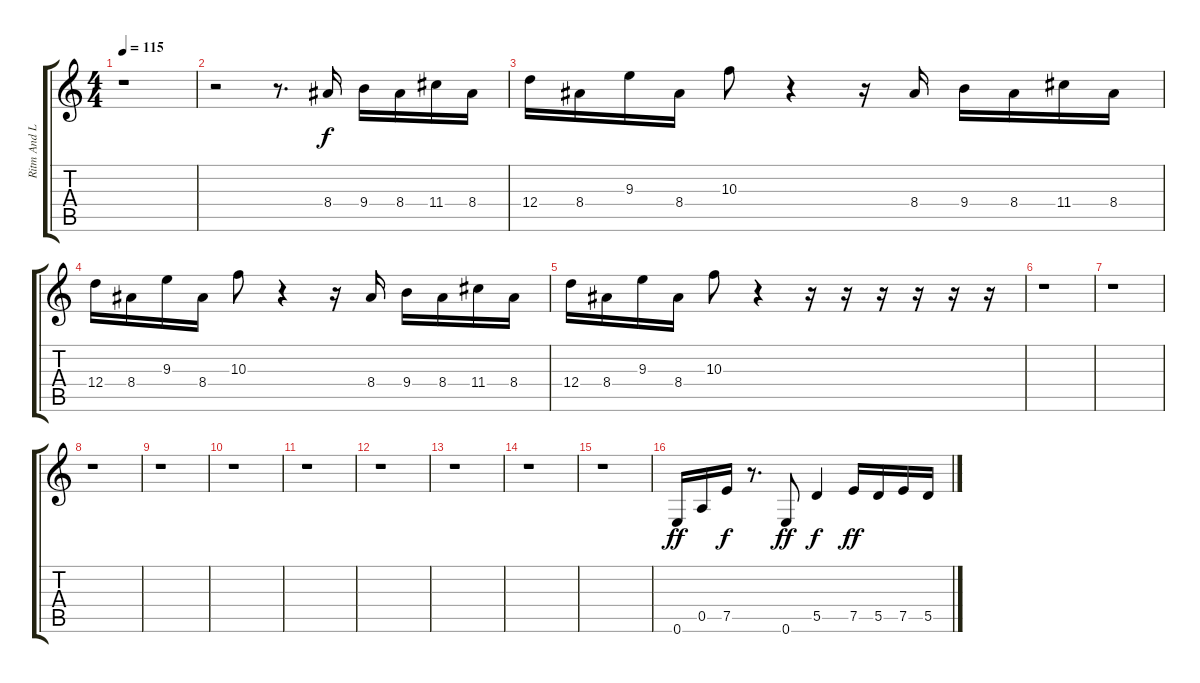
\track ("Ritm And Lead Guitar" "Ritm And L") {instrument distortionguitar}
\staff {score tabs}
\tuning (E4 B3 G3 D3 A2 E2) {hide}
\ts (4 4)
\tempo 115
\clef g2
\ks c
r.1{dy ff} |
r.2 r.8{d} 8.4.16{dy f} 9.4.16 8.4.16 11.4.16 8.4.16 |
12.4.16 8.4.16 9.3.16 8.4.16 10.3.8 r.4 r.16 8.4.16 9.4.16 8.4.16 11.4.16 8.4.16 |
12.4.16 8.4.16 9.3.16 8.4.16 10.3.8 r.4 r.16 8.4.16 9.4.16 8.4.16 11.4.16 8.4.16 |
12.4.16 8.4.16 9.3.16 8.4.16 10.3.8 r.4 r.16 r.16 r.16 r.16 r.16 r.16 |
r.1 |
r.1 |
r.1 |
r.1 |
r.1 |
r.1 |
r.1 |
r.1 |
r.1 |
r.1 |
0.6.16{dy ff} 0.5.16 7.5.16{dy f} r.8{d} 0.6.8{dy ff} 5.5.4{dy f} 7.5.16{dy ff} 5.5.16 7.5.16 5.5.16
